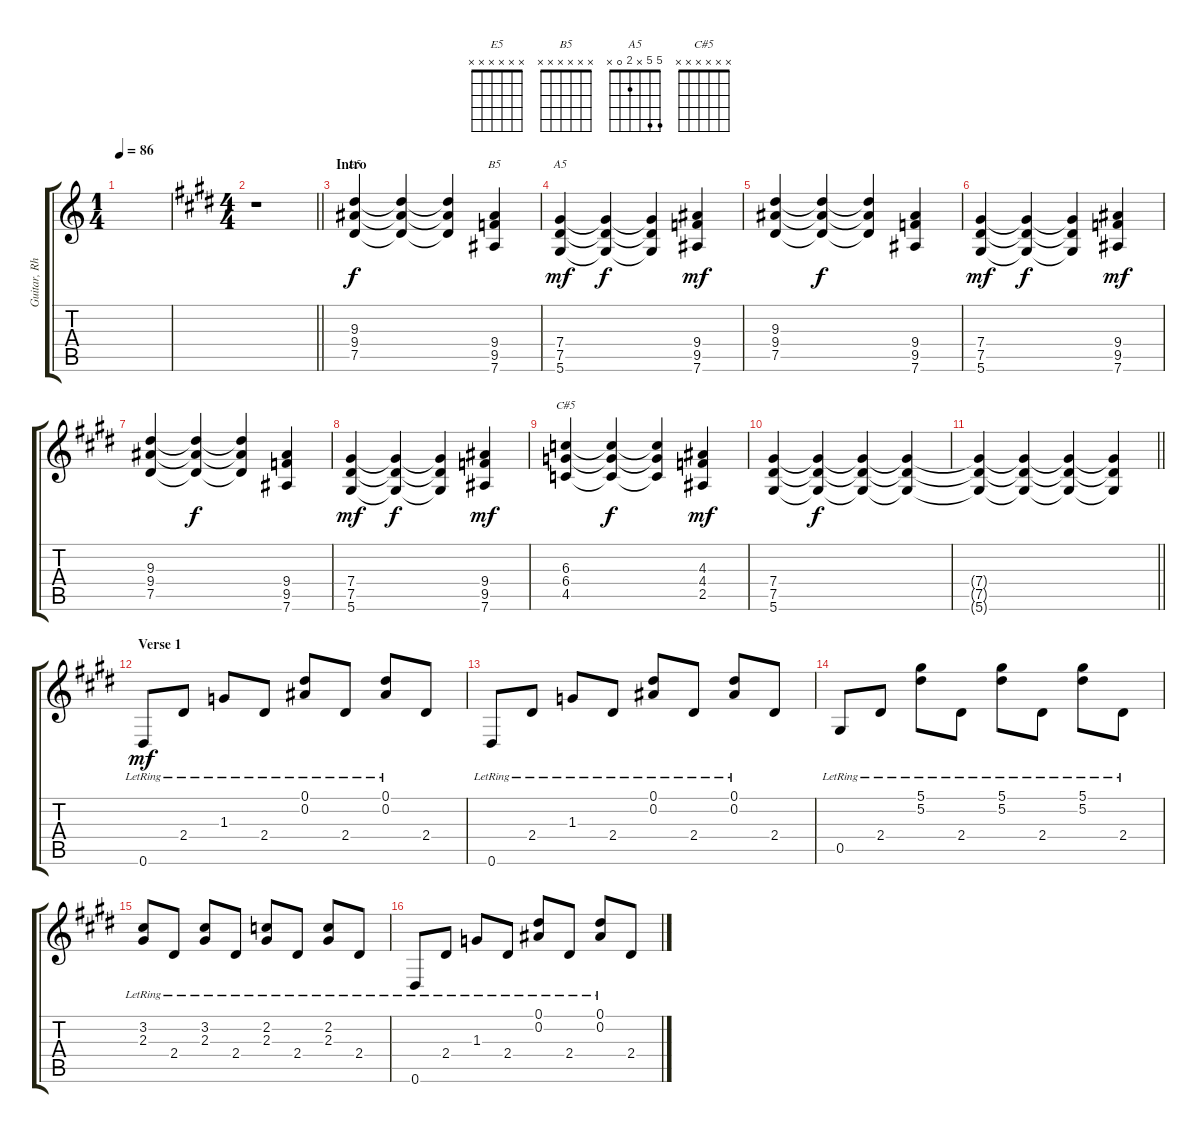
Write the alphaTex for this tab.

\track ("Guitar, Rhythm" "Guitar, Rh") {instrument distortionguitar}
\staff {score tabs}
\tuning (Eb4 Bb3 Gb3 Db3 Ab2 Eb2) {hide}
\chord ("E5" x x x x x x)
\chord ("B5" x x x x x x)
\chord ("A5" 5 5 x 2 0 x)
\chord ("C#5" x x x x x x)
\ts (1 4)
\tempo 86
\clef g2
\ks c
|
\ts (4 4)
\barLineRight lightlight
\ks e
r.1 |
\section ("" "Intro")
(9.3 9.4 7.5).4{ch "E5"} (9.3{t} 9.4{t} 7.5{t}).4{dy f} (9.3{t} 9.4{t} 7.5{t}).4 (9.4 9.5 7.6).4{ch "B5"} |
(7.4 7.5 5.6).4{ch "A5" dy mf} (7.4{t} 7.5{t} 5.6{t}).4{dy f} (7.4{t} 7.5{t} 5.6{t}).4 (9.4 9.5 7.6).4{dy mf} |
(9.3 9.4 7.5).4 (9.3{t} 9.4{t} 7.5{t}).4{dy f} (9.3{t} 9.4{t} 7.5{t}).4 (9.4 9.5 7.6).4 |
(7.4 7.5 5.6).4{dy mf} (7.4{t} 7.5{t} 5.6{t}).4{dy f} (7.4{t} 7.5{t} 5.6{t}).4 (9.4 9.5 7.6).4{dy mf} |
(9.3 9.4 7.5).4 (9.3{t} 9.4{t} 7.5{t}).4{dy f} (9.3{t} 9.4{t} 7.5{t}).4 (9.4 9.5 7.6).4 |
(7.4 7.5 5.6).4{dy mf} (7.4{t} 7.5{t} 5.6{t}).4{dy f} (7.4{t} 7.5{t} 5.6{t}).4 (9.4 9.5 7.6).4{dy mf} |
(6.3 6.4 4.5).4{ch "C#5"} (6.3{t} 6.4{t} 4.5{t}).4{dy f} (6.3{t} 6.4{t} 4.5{t}).4 (4.3 4.4 2.5).4{dy mf} |
(7.4 7.5 5.6).4 (7.4{t} 7.5{t} 5.6{t}).4{dy f} (7.4{t} 7.5{t} 5.6{t}).4 (7.4{t} 7.5{t} 5.6{t}).4 |
\barLineRight lightlight
(7.4{t} 7.5{t} 5.6{t}).4 (7.4{t} 7.5{t} 5.6{t}).4 (7.4{t} 7.5{t} 5.6{t}).4 (7.4{t} 7.5{t} 5.6{t}).4 |
\section ("" "Verse 1")
0.6{lr}.8{dy mf instrument electricguitarclean} 2.4{lr}.8 1.3{lr}.8 2.4{lr}.8 (0.1{lr} 0.2{lr}).8 2.4{lr}.8 (0.1{lr} 0.2{lr}).8 2.4.8 |
0.6{lr}.8 2.4{lr}.8 1.3{lr}.8 2.4{lr}.8 (0.1{lr} 0.2{lr}).8 2.4{lr}.8 (0.1{lr} 0.2{lr}).8 2.4.8 |
0.5{lr}.8 2.4{lr}.8 (5.1{lr} 5.2{lr}).8 2.4{lr}.8 (5.1{lr} 5.2{lr}).8 2.4{lr}.8 (5.1{lr} 5.2{lr}).8 2.4{lr}.8 |
(3.2{lr} 2.3{lr}).8 2.4{lr}.8 (3.2{lr} 2.3{lr}).8 2.4{lr}.8 (2.2{lr} 2.3{lr}).8 2.4{lr}.8 (2.2{lr} 2.3{lr}).8 2.4{lr}.8 |
0.6{lr}.8 2.4{lr}.8 1.3{lr}.8 2.4{lr}.8 (0.1{lr} 0.2{lr}).8 2.4{lr}.8 (0.1{lr} 0.2{lr}).8 2.4.8
